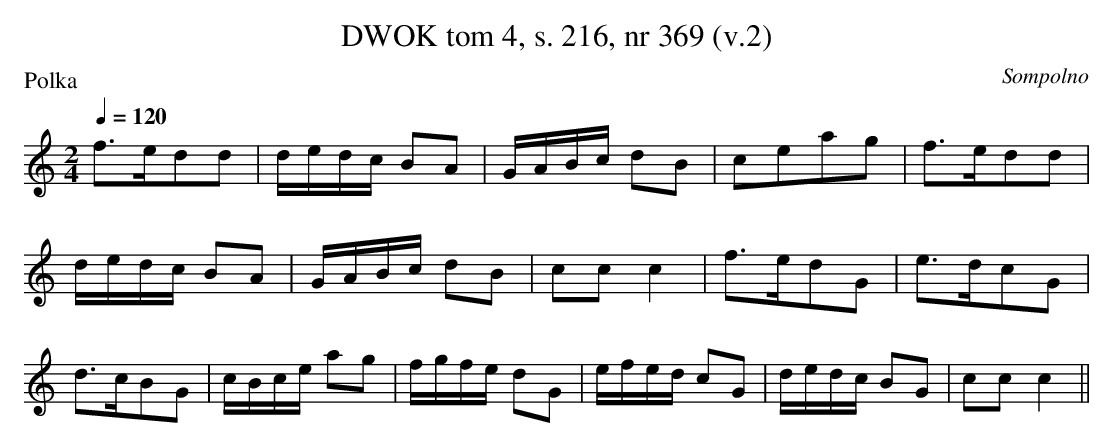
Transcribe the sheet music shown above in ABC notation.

X:1
T: DWOK tom 4, s. 216, nr 369 (v.2)
O:Sompolno
P:Polka
L:1/8
M:2/4
K:C
Q:1/4=120
f3/e/dd|d/e/d/c/ BA|G/A/B/c/ dB|ceag|f3/e/dd|
d/e/d/c/ BA|G/A/B/c/ dB|ccc2|f3/e/dG|e3/d/cG|
d3/c/BG|c/B/c/e/ ag|f/g/f/e/ dG|e/f/e/d/ cG|d/e/d/c/ BG|ccc2||
